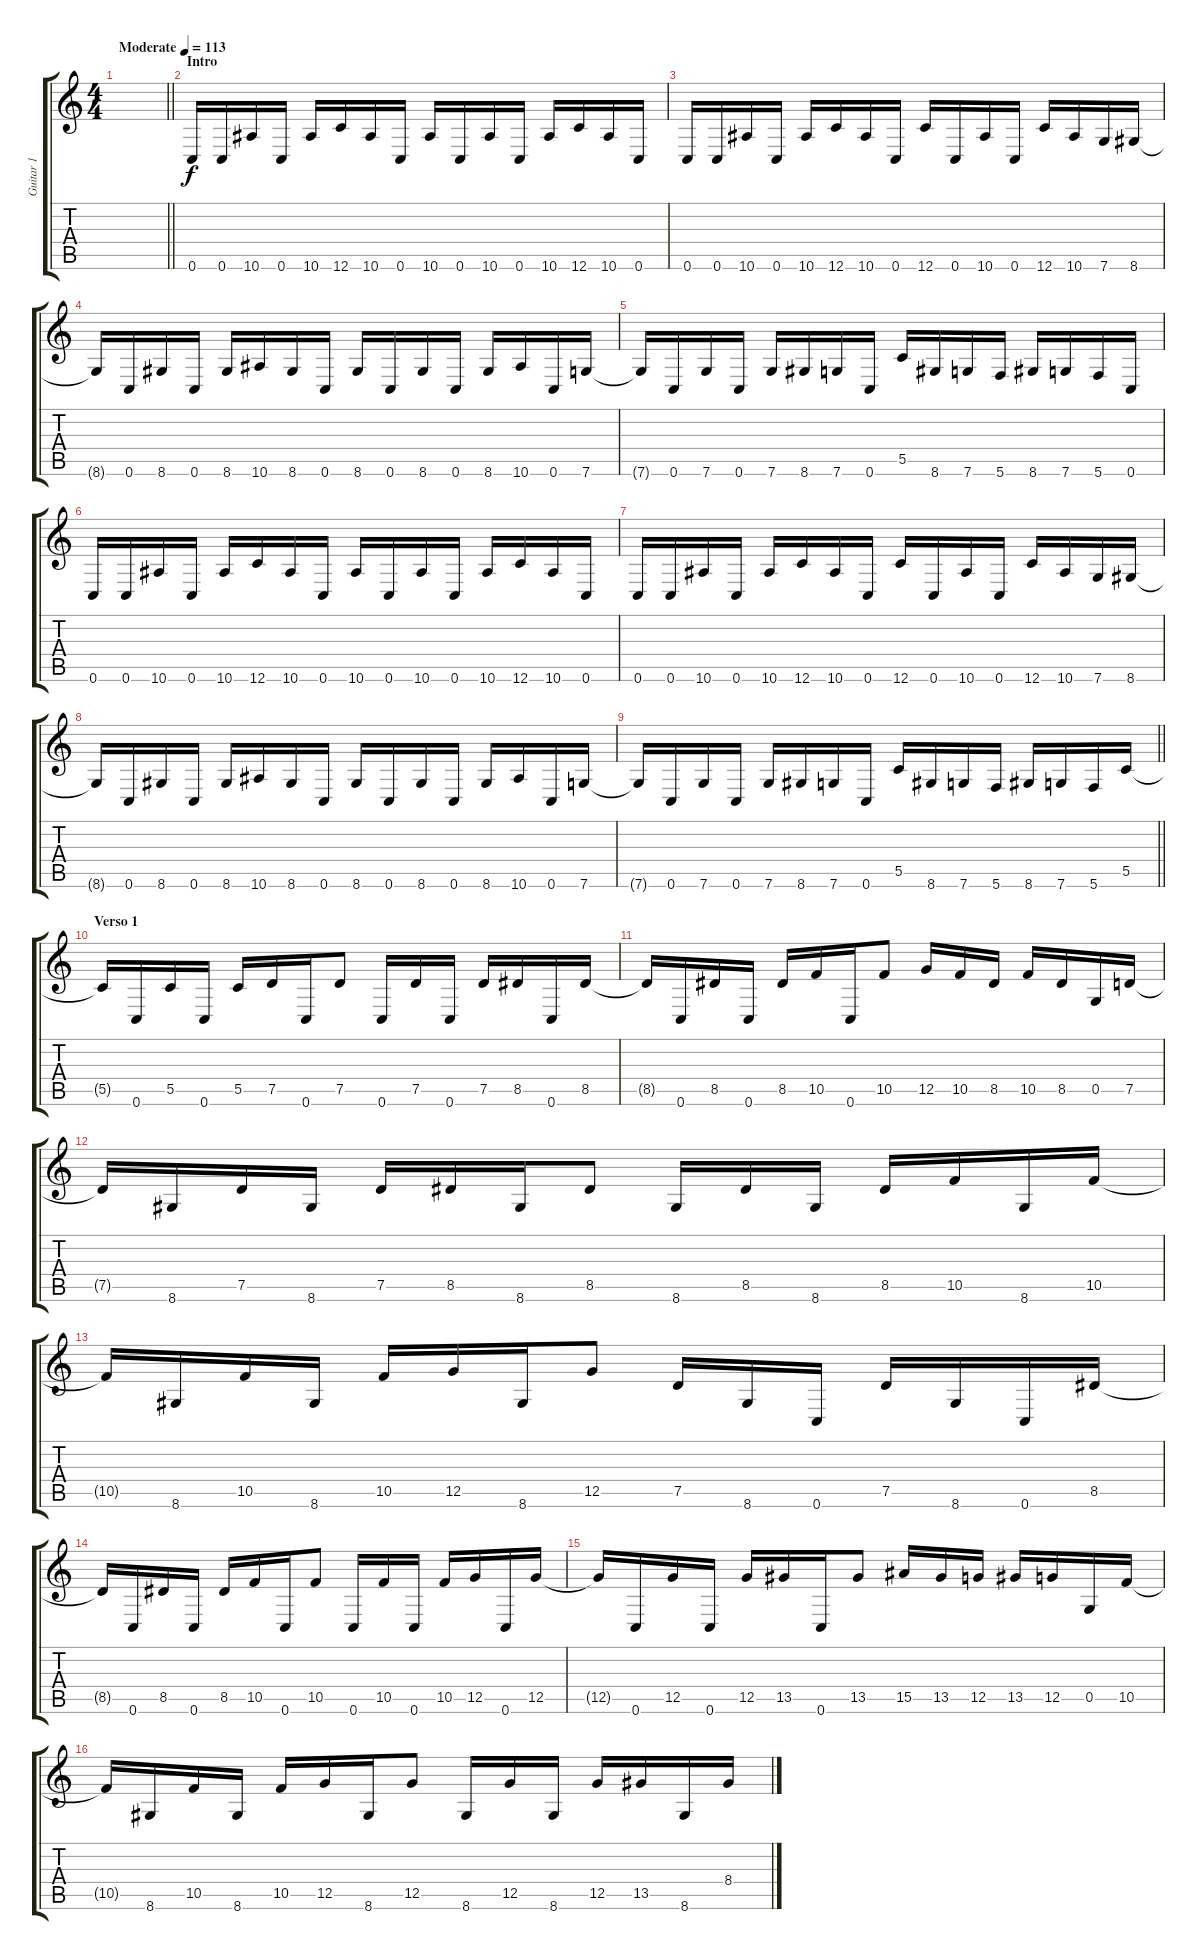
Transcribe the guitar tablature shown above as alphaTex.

\track ("Guitar 1" "Guitar 1") {instrument overdrivenguitar}
\staff {score tabs}
\tuning (D4 A3 F3 C3 G2 C2) {hide}
\ts (4 4)
\tempo (113 "Moderate")
\clef g2
\barLineRight lightlight
\ks c
|
\section ("" "Intro")
0.6.16 0.6.16 10.6.16 0.6.16 10.6.16 12.6.16 10.6.16 0.6.16 10.6.16 0.6.16 10.6.16 0.6.16 10.6.16 12.6.16 10.6.16 0.6.16 |
0.6.16 0.6.16 10.6.16 0.6.16 10.6.16 12.6.16 10.6.16 0.6.16 12.6.16 0.6.16 10.6.16 0.6.16 12.6.16 10.6.16 7.6.16 8.6.16 |
8.6{t}.16 0.6.16 8.6.16 0.6.16 8.6.16 10.6.16 8.6.16 0.6.16 8.6.16 0.6.16 8.6.16 0.6.16 8.6.16 10.6.16 0.6.16 7.6.16 |
7.6{t}.16 0.6.16 7.6.16 0.6.16 7.6.16 8.6.16 7.6.16 0.6.16 5.5.16 8.6.16 7.6.16 5.6.16 8.6.16 7.6.16 5.6.16 0.6.16 |
0.6.16 0.6.16 10.6.16 0.6.16 10.6.16 12.6.16 10.6.16 0.6.16 10.6.16 0.6.16 10.6.16 0.6.16 10.6.16 12.6.16 10.6.16 0.6.16 |
0.6.16 0.6.16 10.6.16 0.6.16 10.6.16 12.6.16 10.6.16 0.6.16 12.6.16 0.6.16 10.6.16 0.6.16 12.6.16 10.6.16 7.6.16 8.6.16 |
8.6{t}.16 0.6.16 8.6.16 0.6.16 8.6.16 10.6.16 8.6.16 0.6.16 8.6.16 0.6.16 8.6.16 0.6.16 8.6.16 10.6.16 0.6.16 7.6.16 |
\barLineRight lightlight
7.6{t}.16 0.6.16 7.6.16 0.6.16 7.6.16 8.6.16 7.6.16 0.6.16 5.5.16 8.6.16 7.6.16 5.6.16 8.6.16 7.6.16 5.6.16 5.5.16 |
\section ("" "Verso 1")
5.5{t}.16 0.6.16 5.5.16 0.6.16 5.5.16 7.5.16 0.6.16 7.5.8 0.6.16 7.5.16 0.6.16 7.5.16 8.5.16 0.6.16 8.5.16 |
8.5{t}.16 0.6.16 8.5.16 0.6.16 8.5.16 10.5.16 0.6.16 10.5.8 12.5.16 10.5.16 8.5.16 10.5.16 8.5.16 0.5.16 7.5.16 |
7.5{t}.16 8.6.16 7.5.16 8.6.16 7.5.16 8.5.16 8.6.16 8.5.8 8.6.16 8.5.16 8.6.16 8.5.16 10.5.16 8.6.16 10.5.16 |
10.5{t}.16 8.6.16 10.5.16 8.6.16 10.5.16 12.5.16 8.6.16 12.5.8 7.5.16 8.6.16 0.6.16 7.5.16 8.6.16 0.6.16 8.5.16 |
8.5{t}.16 0.6.16 8.5.16 0.6.16 8.5.16 10.5.16 0.6.16 10.5.8 0.6.16 10.5.16 0.6.16 10.5.16 12.5.16 0.6.16 12.5.16 |
12.5{t}.16 0.6.16 12.5.16 0.6.16 12.5.16 13.5.16 0.6.16 13.5.8 15.5.16 13.5.16 12.5.16 13.5.16 12.5.16 0.5.16 10.5.16 |
10.5{t}.16 8.6.16 10.5.16 8.6.16 10.5.16 12.5.16 8.6.16 12.5.8 8.6.16 12.5.16 8.6.16 12.5.16 13.5.16 8.6.16 8.4.16
